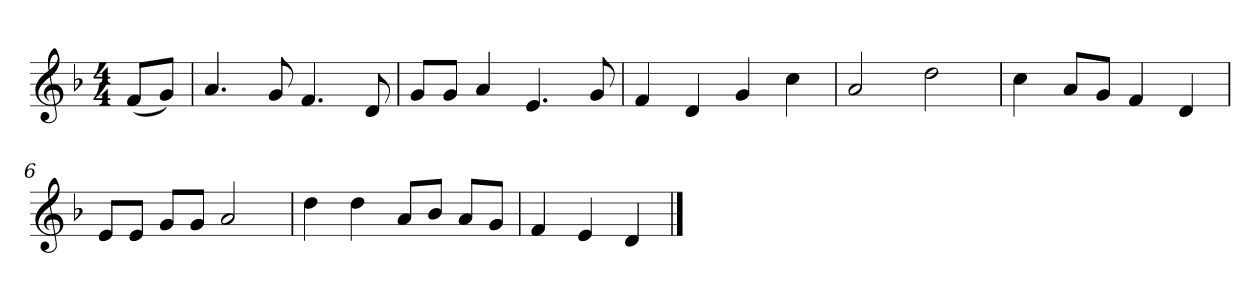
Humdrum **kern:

**kern
*part1
*staff1
*clefG2
*k[b-]
*d:
*M4/4
=
(8f/L
8g/J)
=1
4.a
8g
4.f
8d
=2
8g/L
8g/J
4a
4.e
8g
=3
4f
4d
4g
4cc
=4
2a
2dd
=5
4cc
8a/L
8g/J
4f
4d
=6
8e/L
8e/J
8g/L
8g/J
2a
=7
4dd
4dd
8a/L
8b-/J
8a/L
8g/J
=8
4f
4e
4d
==
*-
